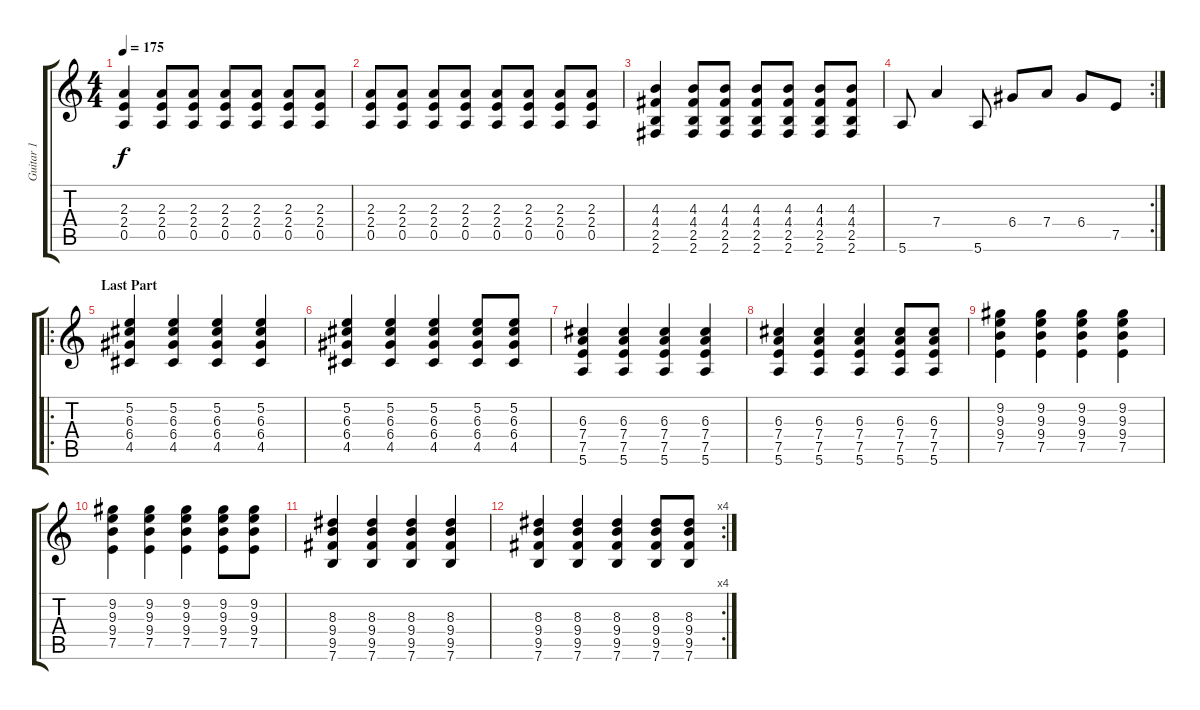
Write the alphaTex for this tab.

\track ("Guitar 1" "Guitar 1") {instrument acousticguitarsteel}
\staff {score tabs}
\tuning (E4 B3 G3 D3 A2 E2) {hide}
\ts (4 4)
\tempo 175
\clef g2
\ks c
(2.3 2.4 0.5).4{dy f} (2.3 2.4 0.5).8 (2.3 2.4 0.5).8 (2.3 2.4 0.5).8 (2.3 2.4 0.5).8 (2.3 2.4 0.5).8 (2.3 2.4 0.5).8 |
(2.3 2.4 0.5).8 (2.3 2.4 0.5).8 (2.3 2.4 0.5).8 (2.3 2.4 0.5).8 (2.3 2.4 0.5).8 (2.3 2.4 0.5).8 (2.3 2.4 0.5).8 (2.3 2.4 0.5).8 |
(4.3 4.4 2.5 2.6).4 (4.3 4.4 2.5 2.6).8 (4.3 4.4 2.5 2.6).8 (4.3 4.4 2.5 2.6).8 (4.3 4.4 2.5 2.6).8 (4.3 4.4 2.5 2.6).8 (4.3 4.4 2.5 2.6).8 |
\rc 2
5.6.8 7.4.4 5.6.8 6.4.8 7.4.8 6.4.8 7.5.8 |
\ro
\section ("" "Last Part")
(5.2 6.3 6.4 4.5).4 (5.2 6.3 6.4 4.5).4 (5.2 6.3 6.4 4.5).4 (5.2 6.3 6.4 4.5).4 |
(5.2 6.3 6.4 4.5).4 (5.2 6.3 6.4 4.5).4 (5.2 6.3 6.4 4.5).4 (5.2 6.3 6.4 4.5).8 (5.2 6.3 6.4 4.5).8 |
(6.3 7.4 7.5 5.6).4 (6.3 7.4 7.5 5.6).4 (6.3 7.4 7.5 5.6).4 (6.3 7.4 7.5 5.6).4 |
(6.3 7.4 7.5 5.6).4 (6.3 7.4 7.5 5.6).4 (6.3 7.4 7.5 5.6).4 (6.3 7.4 7.5 5.6).8 (6.3 7.4 7.5 5.6).8 |
(9.2 9.3 9.4 7.5).4 (9.2 9.3 9.4 7.5).4 (9.2 9.3 9.4 7.5).4 (9.2 9.3 9.4 7.5).4 |
(9.2 9.3 9.4 7.5).4 (9.2 9.3 9.4 7.5).4 (9.2 9.3 9.4 7.5).4 (9.2 9.3 9.4 7.5).8 (9.2 9.3 9.4 7.5).8 |
(8.3 9.4 9.5 7.6).4 (8.3 9.4 9.5 7.6).4 (8.3 9.4 9.5 7.6).4 (8.3 9.4 9.5 7.6).4 |
\rc 4
(8.3 9.4 9.5 7.6).4 (8.3 9.4 9.5 7.6).4 (8.3 9.4 9.5 7.6).4 (8.3 9.4 9.5 7.6).8 (8.3 9.4 9.5 7.6).8
